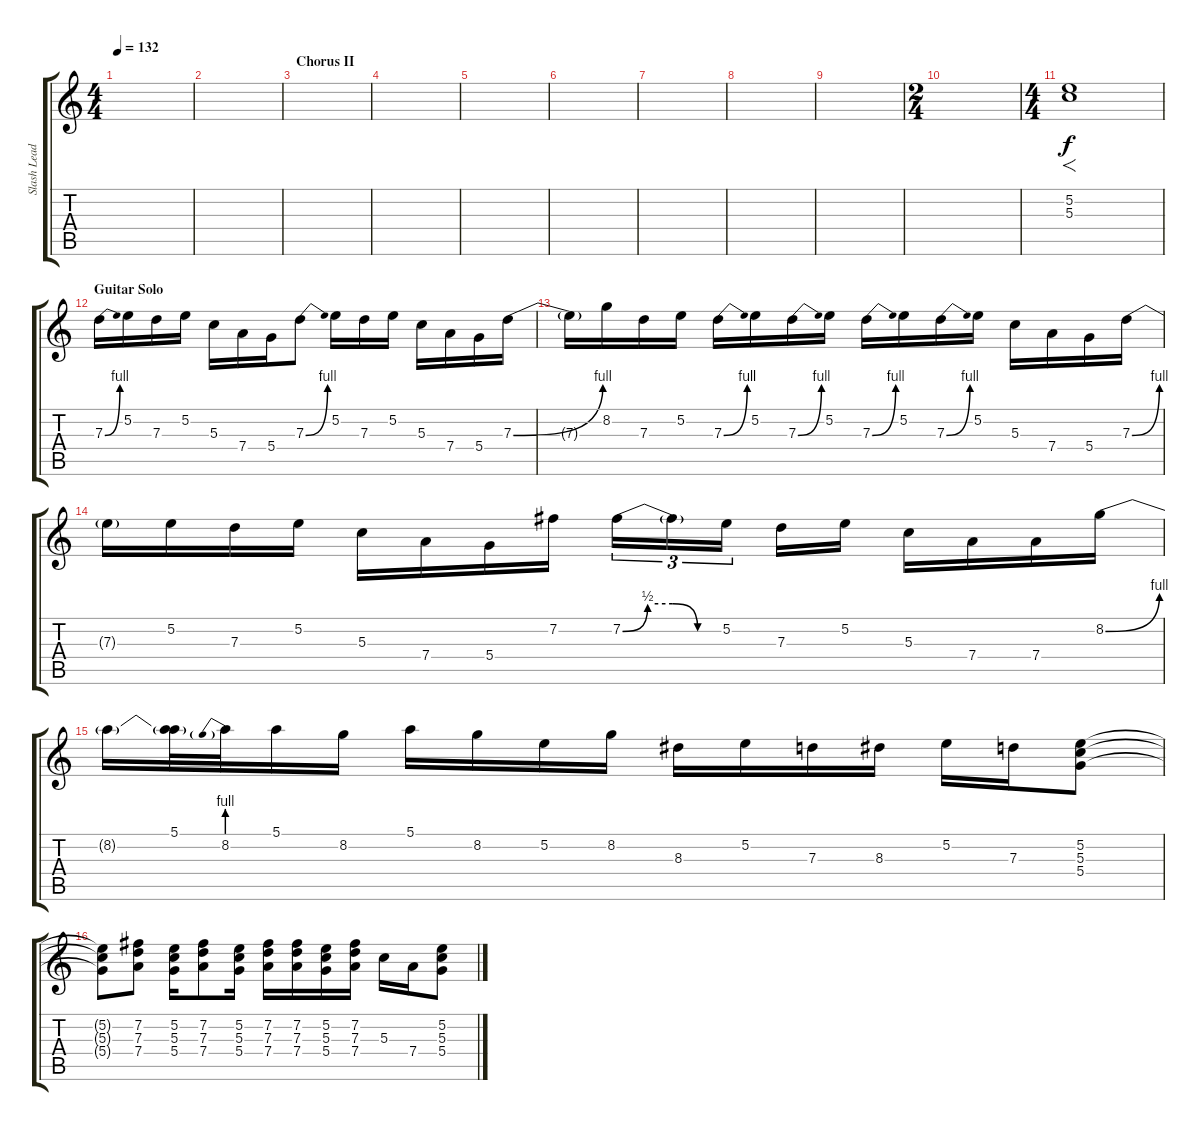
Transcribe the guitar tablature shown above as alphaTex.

\track ("Slash Lead" "Slash Lead") {instrument overdrivenguitar}
\staff {score tabs}
\tuning (E4 B3 G3 D3 A2 E2) {hide}
\ts (4 4)
\tempo 132
\clef g2
\ks c
|
|
\section ("" "Chorus II")
|
|
|
|
|
|
|
\ts (2 4)
|
\ts (4 4)
(5.2 5.3).1{f} |
\section ("" "Guitar Solo")
7.3{be (bend 0 0 60 4)}.16 5.2.16 7.3.16 5.2.16 5.3.16 7.4.16 5.4.16 7.3{be (bend 0 0 60 4)}.8 5.2.16 7.3.16 5.2.16 5.3.16 7.4.16 5.4.16 7.3{be (bend 0 0 60 4)}.16 |
7.3{t}.16 8.2.16 7.3.16 5.2.16 7.3{be (bend 0 0 60 4)}.16 5.2.16 7.3{be (bend 0 0 60 4)}.16 5.2.16 7.3{be (bend 0 0 60 4)}.16 5.2.16 7.3{be (bend 0 0 60 4)}.16 5.2.16 5.3.16 7.4.16 5.4.16 7.3{be (bend 0 0 60 4)}.16 |
7.3{t}.16 5.2.16 7.3.16 5.2.16 5.3.16 7.4.16 5.4.16 7.2.16 7.2{be (custom 0 0 15 2 30 2 45 0 60 0)}.16{tu (3 2)} 7.2{t}.16{tu (3 2)} 5.2.16{tu (3 2)} 7.3.16 5.2.16 5.3.16 7.4.16 7.4.16 8.2{be (bend 0 0 60 4)}.16 |
8.2{t}.16 (5.1 8.2{t}).32 8.2{be (prebend 0 4 60 4)}.32 5.1.16 8.2.16 5.1.16 8.2.16 5.2.16 8.2.16 8.3.16 5.2.16 7.3.16 8.3.16 5.2.16 7.3.16 (5.2 5.3 5.4).8 |
(5.2{t} 5.3{t} 5.4{t}).8 (7.2 7.3 7.4).8 (5.2 5.3 5.4).16 (7.2 7.3 7.4).8 (5.2 5.3 5.4).16 (7.2 7.3 7.4).16 (7.2 7.3 7.4).16 (5.2 5.3 5.4).16 (7.2 7.3 7.4).16 5.3.16 7.4.16 (5.2 5.3 5.4).8
